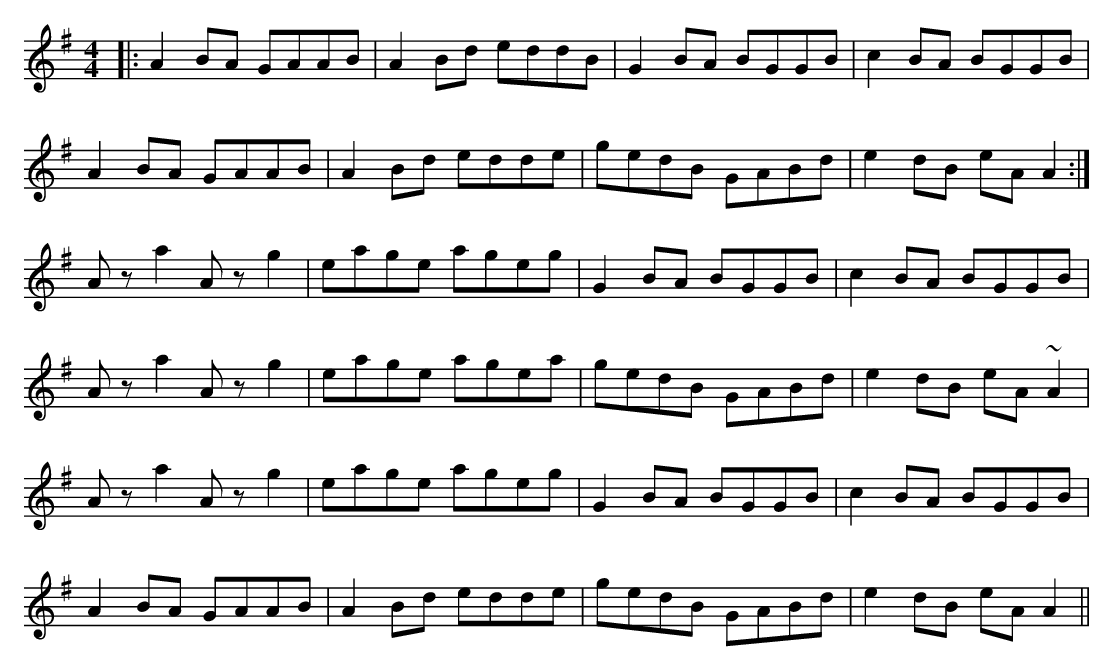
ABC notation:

X:1
M:4/4
K:Ador
|:A2BA GAAB|A2Bd eddB|G2BA BGGB|c2BA BGGB|
A2 BA GAAB|A2Bd edde|gedB GABd|e2dB eA A2:|
Aza2 Azg2|eage ageg|G2BA BGGB|c2BA BGGB|
Aza2 Azg2|eage agea|gedB GABd|e2dB eA~A2|
Aza2 Azg2|eage ageg|G2BA BGGB|c2BA BGGB|
A2 BA GAAB|A2Bd edde|gedB GABd|e2dB eA A2||
